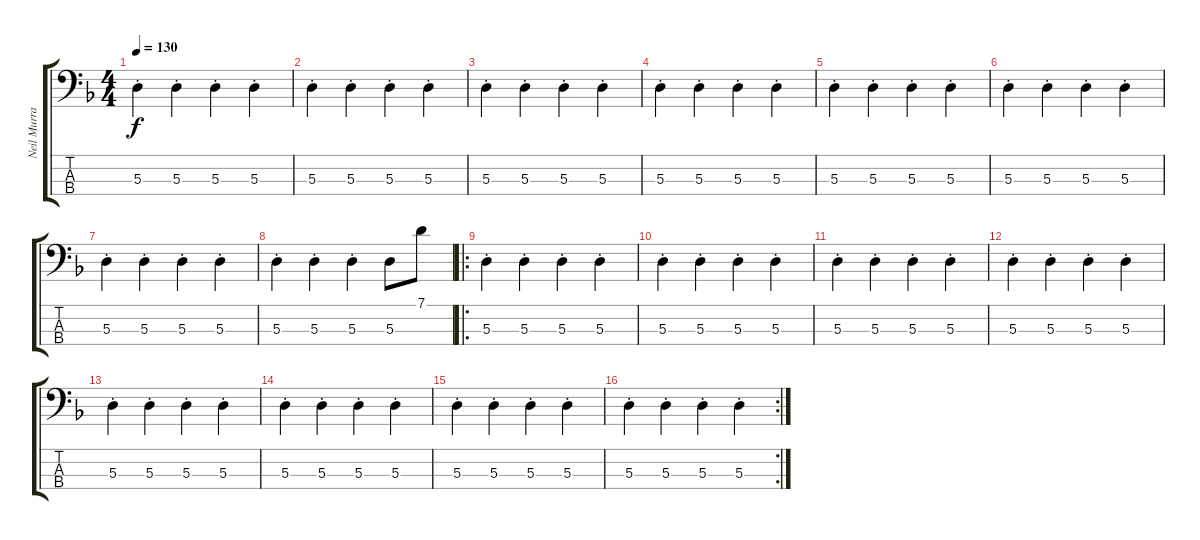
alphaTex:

\track ("Neil Murray (Bass)" "Neil Murra") {instrument electricbassfinger}
\staff {score tabs}
\tuning (G2 D2 A1 E1) {hide}
\ts (4 4)
\tempo 130
\clef f4
\ks f
5.3{st}.4{dy f instrument electricbassfinger} 5.3{st}.4 5.3{st}.4 5.3{st}.4 |
5.3{st}.4 5.3{st}.4 5.3{st}.4 5.3{st}.4 |
5.3{st}.4 5.3{st}.4 5.3{st}.4 5.3{st}.4 |
5.3{st}.4 5.3{st}.4 5.3{st}.4 5.3{st}.4 |
5.3{st}.4 5.3{st}.4 5.3{st}.4 5.3{st}.4 |
5.3{st}.4 5.3{st}.4 5.3{st}.4 5.3{st}.4 |
5.3{st}.4 5.3{st}.4 5.3{st}.4 5.3{st}.4 |
5.3{st}.4 5.3{st}.4 5.3{st}.4 5.3.8 7.1.8 |
\ro
5.3{st}.4 5.3{st}.4 5.3{st}.4 5.3{st}.4 |
5.3{st}.4 5.3{st}.4 5.3{st}.4 5.3{st}.4 |
5.3{st}.4 5.3{st}.4 5.3{st}.4 5.3{st}.4 |
5.3{st}.4 5.3{st}.4 5.3{st}.4 5.3{st}.4 |
5.3{st}.4 5.3{st}.4 5.3{st}.4 5.3{st}.4 |
5.3{st}.4 5.3{st}.4 5.3{st}.4 5.3{st}.4 |
5.3{st}.4 5.3{st}.4 5.3{st}.4 5.3{st}.4 |
\rc 2
5.3{st}.4 5.3{st}.4 5.3{st}.4 5.3{st}.4
